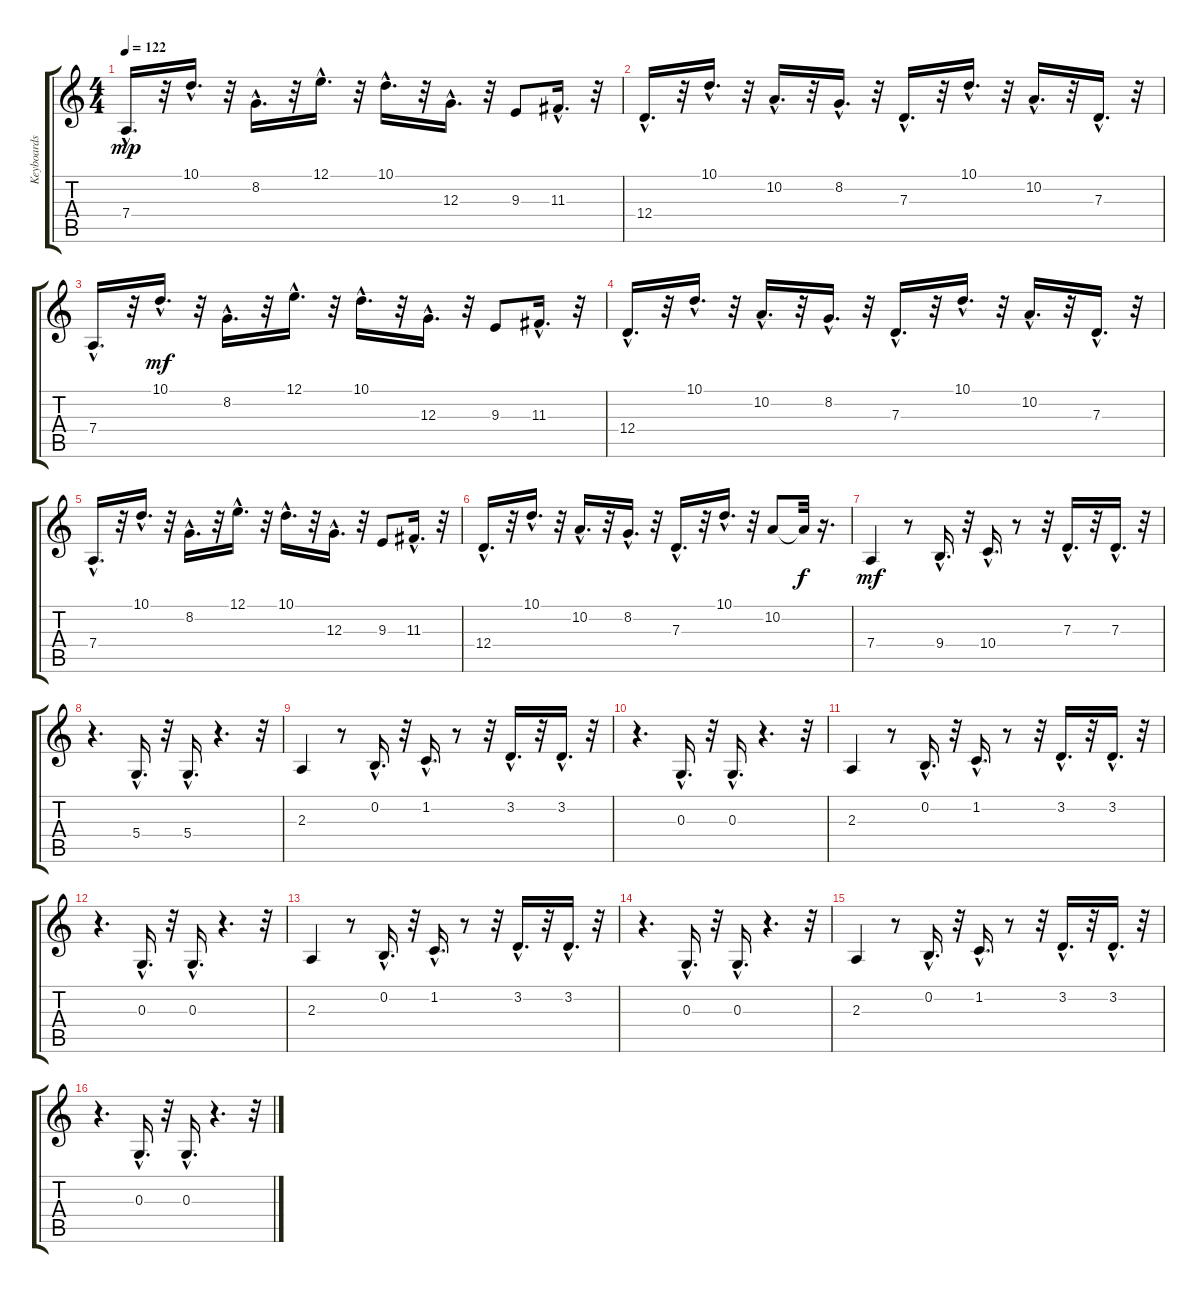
\track ("Keyboards" "Keyboards") {instrument pad3polysynth}
\staff {score tabs}
\tuning (E4 B3 G3 D3 A2 E2) {hide}
\ts (4 4)
\tempo 122
\clef g2
\ks c
7.4{hac}.16{d dy mp} r.32 10.1{hac}.16{d} r.32 8.2{hac}.16{d} r.32 12.1{hac}.16{d} r.32 10.1{hac}.16{d} r.32 12.3{hac}.16{d} r.32 9.3.8 11.3{hac}.16{d} r.32 |
12.4{hac}.16{d} r.32 10.1{hac}.16{d} r.32 10.2{hac}.16{d} r.32 8.2{hac}.16{d} r.32 7.3{hac}.16{d} r.32 10.1{hac}.16{d} r.32 10.2{hac}.16{d} r.32 7.3{hac}.16{d} r.32 |
7.4{hac}.16{d} r.32 10.1{hac}.16{d dy mf} r.32 8.2{hac}.16{d} r.32 12.1{hac}.16{d} r.32 10.1{hac}.16{d} r.32 12.3{hac}.16{d} r.32 9.3.8 11.3{hac}.16{d} r.32 |
12.4{hac}.16{d} r.32 10.1{hac}.16{d} r.32 10.2{hac}.16{d} r.32 8.2{hac}.16{d} r.32 7.3{hac}.16{d} r.32 10.1{hac}.16{d} r.32 10.2{hac}.16{d} r.32 7.3{hac}.16{d} r.32 |
7.4{hac}.16{d} r.32 10.1{hac}.16{d} r.32 8.2{hac}.16{d} r.32 12.1{hac}.16{d} r.32 10.1{hac}.16{d} r.32 12.3{hac}.16{d} r.32 9.3.8 11.3{hac}.16{d} r.32 |
12.4{hac}.16{d} r.32 10.1{hac}.16{d} r.32 10.2{hac}.16{d} r.32 8.2{hac}.16{d} r.32 7.3{hac}.16{d} r.32 10.1{hac}.16{d} r.32 10.2.8 10.2{t}.32{dy f} r.16{d} |
7.4.4{dy mf} r.8 9.4{hac}.16{d} r.32 10.4{hac}.16{d} r.8 r.32 7.3{hac}.16{d} r.32 7.3{hac}.16{d} r.32 |
r.4{d} 5.4{hac}.16{d} r.32 5.4{hac}.16{d} r.4{d} r.32 |
2.3.4 r.8 0.2{hac}.16{d} r.32 1.2{hac}.16{d} r.8 r.32 3.2{hac}.16{d} r.32 3.2{hac}.16{d} r.32 |
r.4{d} 0.3{hac}.16{d} r.32 0.3{hac}.16{d} r.4{d} r.32 |
2.3.4 r.8 0.2{hac}.16{d} r.32 1.2{hac}.16{d} r.8 r.32 3.2{hac}.16{d} r.32 3.2{hac}.16{d} r.32 |
r.4{d} 0.3{hac}.16{d} r.32 0.3{hac}.16{d} r.4{d} r.32 |
2.3.4 r.8 0.2{hac}.16{d} r.32 1.2{hac}.16{d} r.8 r.32 3.2{hac}.16{d} r.32 3.2{hac}.16{d} r.32 |
r.4{d} 0.3{hac}.16{d} r.32 0.3{hac}.16{d} r.4{d} r.32 |
2.3.4 r.8 0.2{hac}.16{d} r.32 1.2{hac}.16{d} r.8 r.32 3.2{hac}.16{d} r.32 3.2{hac}.16{d} r.32 |
r.4{d} 0.3{hac}.16{d} r.32 0.3{hac}.16{d} r.4{d} r.32
